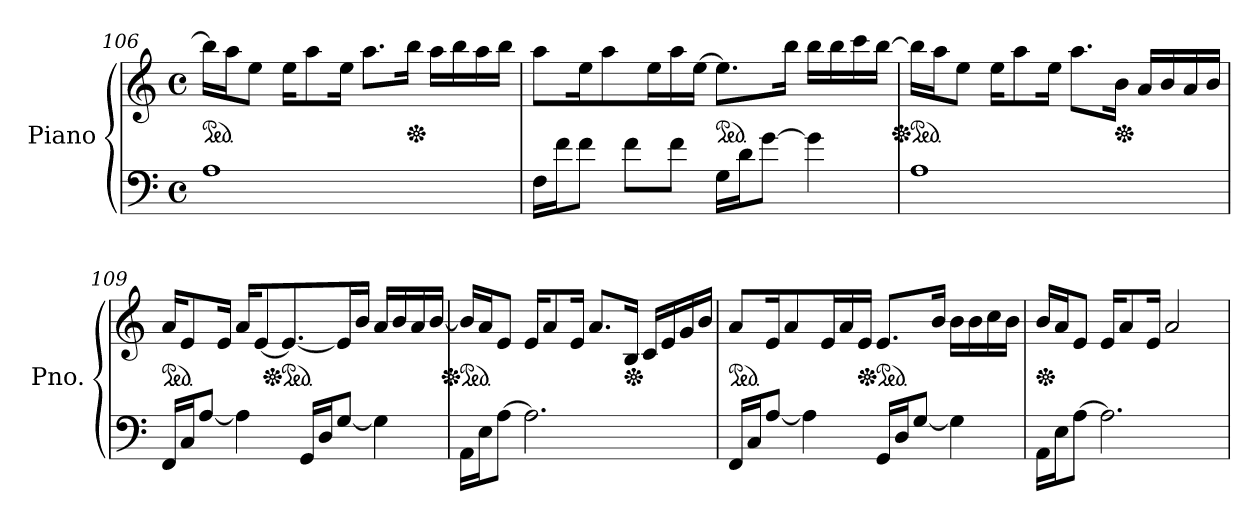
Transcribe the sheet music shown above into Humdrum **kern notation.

**kern	**kern
*part1	*part1
*staff2	*staff1
*I"Piano	*
*I'Pno.	*
!!LO:PB:g=z
*clefF4	*clefG2
*k[]	*k[]
*M4/4	*M4/4
*met(c)	*met(c)
*	*ped
=106	=106
1A	16bb\LL]
.	16aa\J
.	8ee\J
.	16ee\KL
.	8aa\
.	16ee\Jk
.	8.aa\L
*	*Xped
.	16bb\Jk
.	16aa\LL
.	16bb\
.	16aa\
.	16bb\JJ
=107	=107
16F\LL	8aa\L
16f\J	.
8f\J	16ee\K
.	8aa\
8f\L	.
.	16ee\L
8f\J	16aa\
.	[16ee\JJ
*	*ped
16G\LL	8.ee\L]
16d\J	.
[8g\J	.
.	16bb\Jk
4g\]	16bb\LL
.	16bb\
.	16ccc\
.	[16bb\JJ
=108	=108
*	*Xped
*	*ped
1A	16bb\LL]
.	16aa\J
.	8ee\J
.	16ee\KL
.	8aa\
.	16ee\Jk
.	8.aa\L
*	*Xped
.	16b\Jk
.	16a/LL
.	16b/
.	16a/
.	16b/JJ
!!LO:LB:g=z
=109	=109
*	*ped
16FF/LL	16a/KL
16C/J	8e/
[8A/J	.
.	16e/Jk
4A\]	16a/KL
.	[8e/
*	*Xped
*	*ped
.	8.e/_
16GG/LL	.
16D/J	.
[8G/J	16e/L]
.	16b/JJ
4G\]	16a/LL
.	16b/
.	16a/
.	[16b/JJ
=110	=110
*	*Xped
*	*ped
16AA\LL	16b/LL]
16E\J	16a/J
[8A\J	8e/J
2.A\]	16e/KL
.	8a/
.	16e/Jk
.	8.a/L
*	*Xped
.	16B/Jk
.	16c/LL
.	16e/
.	16g/
.	16b/JJ
=111	=111
*	*ped
16FF/LL	8a/L
16C/J	.
[8A/J	16e/K
.	8a/
4A\]	.
.	16e/L
.	16a/
.	16e/JJ
*	*Xped
*	*ped
16GG/LL	8.e/L
16D/J	.
[8G/J	.
.	16b/Jk
4G\]	16b\LL
.	16b\
.	16cc\
.	16b\JJ
!!LO:LB:g=z
=112	=112
*	*Xped
16AA\LL	16b/LL
16E\J	16a/J
[8A\J	8e/J
2.A\]	16e/KL
.	8a/
.	16e/Jk
.	2a/
=	=
*-	*-
